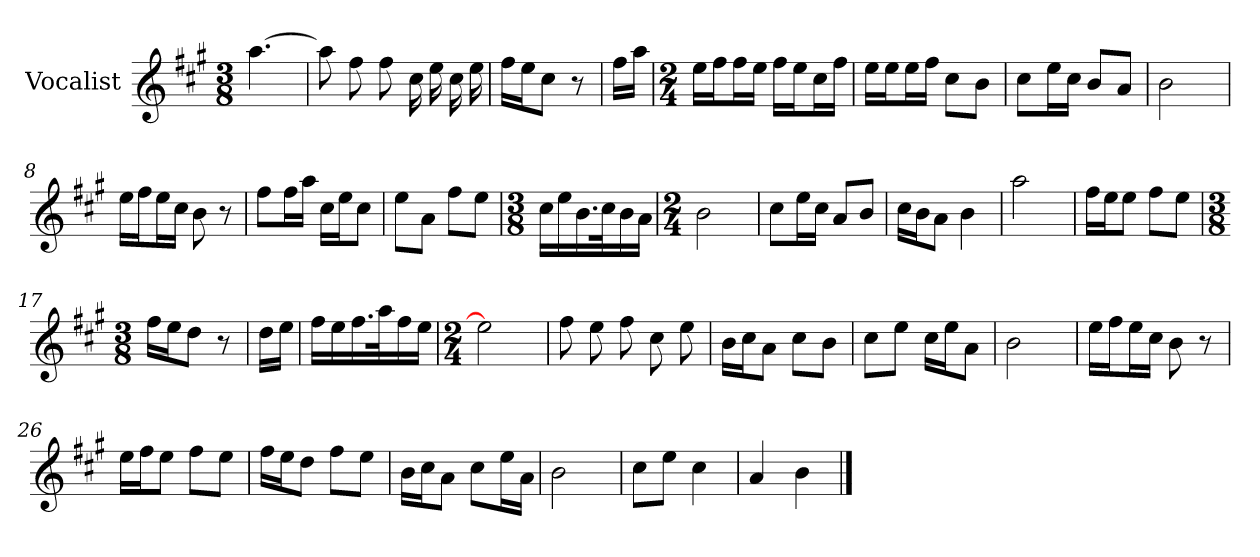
**kern
*part1
*staff1
*I"Vocalist
*k[f#c#g#]
*A:
*M3/8
=
[4.aa
=1
8aa]
8ff#
8ff#
16cc#
16ee
16cc#
16ee
=2
16ff#LL
16eeJ
8cc#J
8r
=3
16ff#LL
16aaJJ
=4
*M2/4
16eeLL
16ff#J
16ff#L
16eeJJ
16ff#LL
16eeJ
16cc#L
16ff#JJ
=5
16eeLL
16eeJ
16eeL
16ff#JJ
8cc#L
8bJ
=6
8cc#L
16eeL
16cc#JJ
8bL
8aJ
=7
2b
=8
16eeLL
16ff#J
16eeL
16cc#JJ
8b
8r
=9
8ff#L
16ff#L
16aaJJ
16cc#LL
16eeJ
8cc#J
=10
8eeL
8aJ
8ff#L
8eeJ
=11
*M3/8
16cc#LL
16ee
16.b
32cc#K
16b
16aJJ
=12
*M2/4
2b
=13
8cc#L
16eeL
16cc#JJ
8aL
8bJ
=14
16cc#LL
16bJ
8aJ
4b
=15
2aa
=16
16ff#LL
16eeJ
8eeJ
8ff#L
8eeJ
=17
*M3/8
16ff#LL
16eeJ
8ddJ
8r
=18
16ddLL
16eeJJ
=19
16ff#LL
16ee
16.ff#
32aaK
16ff#
16eeJJ
=20
*M2/4
2ee]
=21
8ff#
8ee
8ff#
8cc#
8ee
=22
16bLL
16cc#J
8aJ
8cc#L
8bJ
=23
8cc#L
8eeJ
16cc#LL
16eeJ
8aJ
=24
2b
=25
16eeLL
16ff#J
16eeL
16cc#JJ
8b
8r
=26
16eeLL
16ff#J
8eeJ
8ff#L
8eeJ
=27
16ff#LL
16eeJ
8ddJ
8ff#L
8eeJ
=28
16bLL
16cc#J
8aJ
8cc#L
16eeL
16aJJ
=29
2b
=30
8cc#L
8eeJ
4cc#
=31
4a
4b
==
*-
